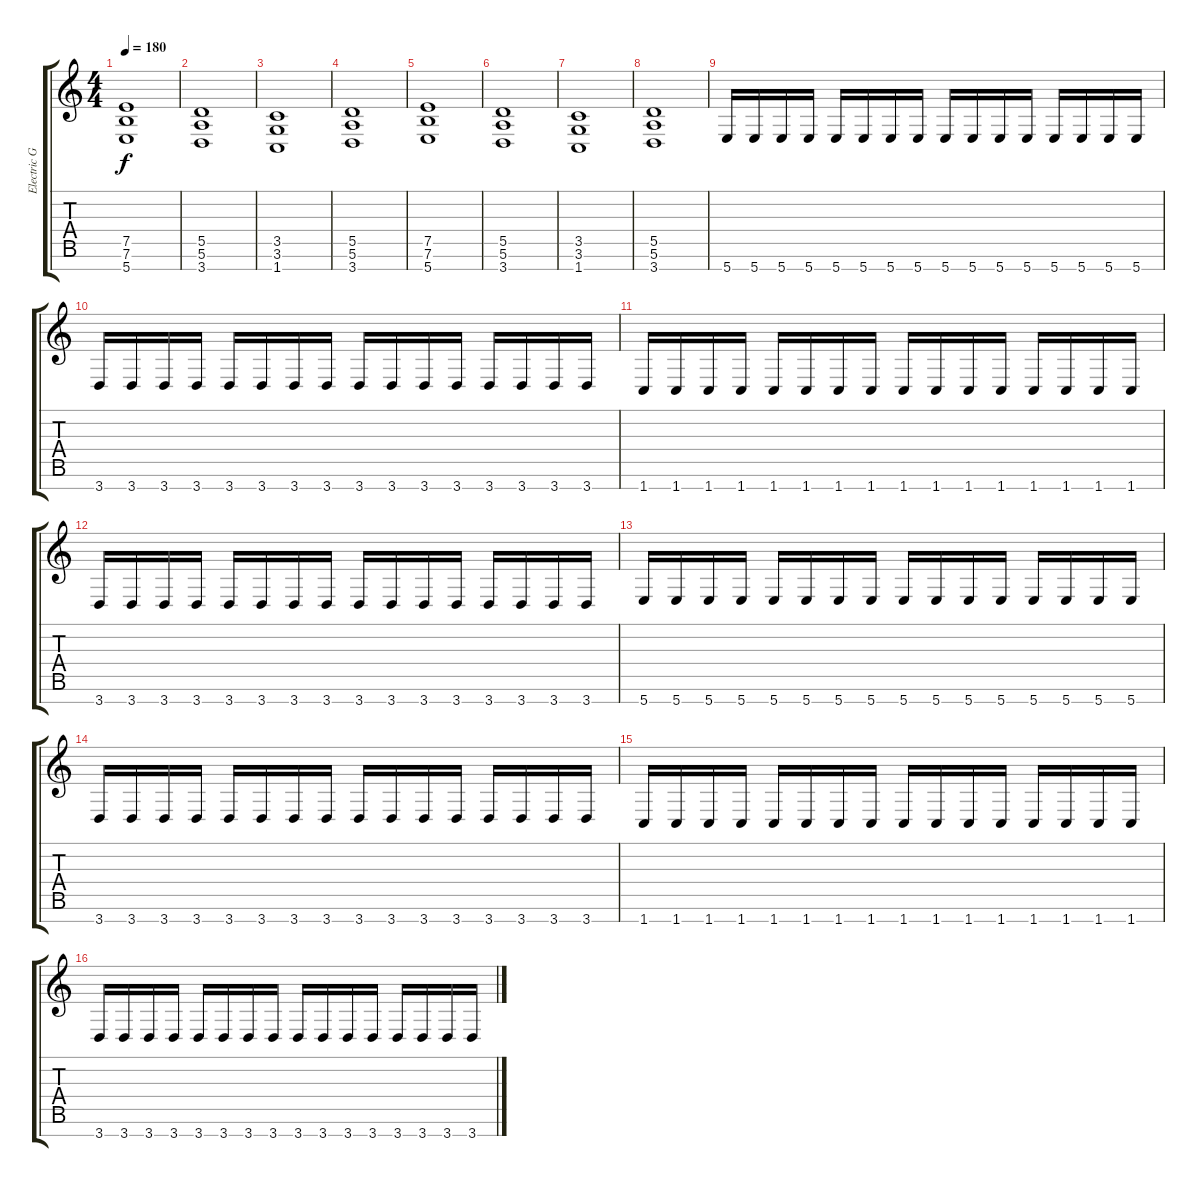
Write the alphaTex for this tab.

\track ("Electric Guitar" "Electric G") {instrument distortionguitar}
\staff {score tabs}
\tuning (E4 B3 G3 D3 A2 E2 B1) {hide}
\ts (4 4)
\tempo 180
\clef g2
\ks c
(7.5 7.6 5.7).1{dy f} |
(5.5 5.6 3.7).1 |
(3.5 3.6 1.7).1 |
(5.5 5.6 3.7).1 |
(7.5 7.6 5.7).1 |
(5.5 5.6 3.7).1 |
(3.5 3.6 1.7).1 |
(5.5 5.6 3.7).1 |
5.7.16 5.7.16 5.7.16 5.7.16 5.7.16 5.7.16 5.7.16 5.7.16 5.7.16 5.7.16 5.7.16 5.7.16 5.7.16 5.7.16 5.7.16 5.7.16 |
3.7.16 3.7.16 3.7.16 3.7.16 3.7.16 3.7.16 3.7.16 3.7.16 3.7.16 3.7.16 3.7.16 3.7.16 3.7.16 3.7.16 3.7.16 3.7.16 |
1.7.16 1.7.16 1.7.16 1.7.16 1.7.16 1.7.16 1.7.16 1.7.16 1.7.16 1.7.16 1.7.16 1.7.16 1.7.16 1.7.16 1.7.16 1.7.16 |
3.7.16 3.7.16 3.7.16 3.7.16 3.7.16 3.7.16 3.7.16 3.7.16 3.7.16 3.7.16 3.7.16 3.7.16 3.7.16 3.7.16 3.7.16 3.7.16 |
5.7.16 5.7.16 5.7.16 5.7.16 5.7.16 5.7.16 5.7.16 5.7.16 5.7.16 5.7.16 5.7.16 5.7.16 5.7.16 5.7.16 5.7.16 5.7.16 |
3.7.16 3.7.16 3.7.16 3.7.16 3.7.16 3.7.16 3.7.16 3.7.16 3.7.16 3.7.16 3.7.16 3.7.16 3.7.16 3.7.16 3.7.16 3.7.16 |
1.7.16 1.7.16 1.7.16 1.7.16 1.7.16 1.7.16 1.7.16 1.7.16 1.7.16 1.7.16 1.7.16 1.7.16 1.7.16 1.7.16 1.7.16 1.7.16 |
3.7.16 3.7.16 3.7.16 3.7.16 3.7.16 3.7.16 3.7.16 3.7.16 3.7.16 3.7.16 3.7.16 3.7.16 3.7.16 3.7.16 3.7.16 3.7.16
